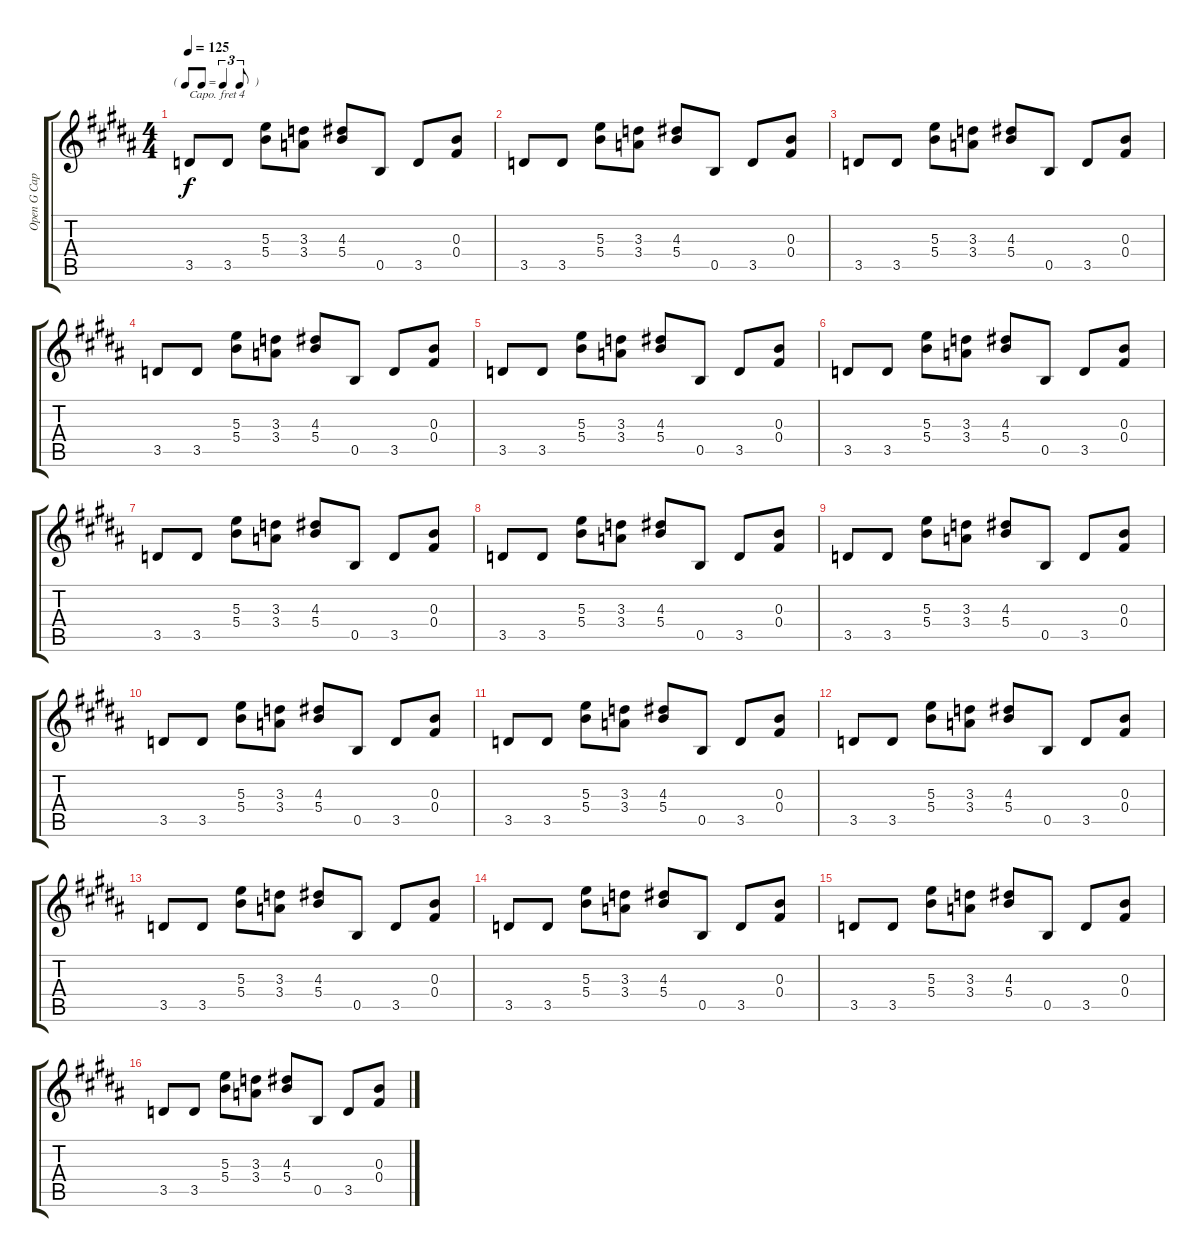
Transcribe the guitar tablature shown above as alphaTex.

\track ("Open G Capo 4" "Open G Cap") {instrument overdrivenguitar}
\staff {score tabs}
\capo 4
\tuning (D4 B3 G3 D3 G2 D2) {hide}
\ts (4 4)
\tf triplet8th
\tempo 125
\clef g2
\ks b
3.5.8{dy f} 3.5.8 (5.3 5.4).8 (3.3 3.4).8 (4.3 5.4).8 0.5.8 3.5.8 (0.3 0.4).8 |
3.5.8 3.5.8 (5.3 5.4).8 (3.3 3.4).8 (4.3 5.4).8 0.5.8 3.5.8 (0.3 0.4).8 |
3.5.8 3.5.8 (5.3 5.4).8 (3.3 3.4).8 (4.3 5.4).8 0.5.8 3.5.8 (0.3 0.4).8 |
3.5.8 3.5.8 (5.3 5.4).8 (3.3 3.4).8 (4.3 5.4).8 0.5.8 3.5.8 (0.3 0.4).8 |
3.5.8 3.5.8 (5.3 5.4).8 (3.3 3.4).8 (4.3 5.4).8 0.5.8 3.5.8 (0.3 0.4).8 |
3.5.8 3.5.8 (5.3 5.4).8 (3.3 3.4).8 (4.3 5.4).8 0.5.8 3.5.8 (0.3 0.4).8 |
3.5.8 3.5.8 (5.3 5.4).8 (3.3 3.4).8 (4.3 5.4).8 0.5.8 3.5.8 (0.3 0.4).8 |
3.5.8 3.5.8 (5.3 5.4).8 (3.3 3.4).8 (4.3 5.4).8 0.5.8 3.5.8 (0.3 0.4).8 |
3.5.8 3.5.8 (5.3 5.4).8 (3.3 3.4).8 (4.3 5.4).8 0.5.8 3.5.8 (0.3 0.4).8 |
3.5.8 3.5.8 (5.3 5.4).8 (3.3 3.4).8 (4.3 5.4).8 0.5.8 3.5.8 (0.3 0.4).8 |
3.5.8 3.5.8 (5.3 5.4).8 (3.3 3.4).8 (4.3 5.4).8 0.5.8 3.5.8 (0.3 0.4).8 |
3.5.8 3.5.8 (5.3 5.4).8 (3.3 3.4).8 (4.3 5.4).8 0.5.8 3.5.8 (0.3 0.4).8 |
3.5.8 3.5.8 (5.3 5.4).8 (3.3 3.4).8 (4.3 5.4).8 0.5.8 3.5.8 (0.3 0.4).8 |
3.5.8 3.5.8 (5.3 5.4).8 (3.3 3.4).8 (4.3 5.4).8 0.5.8 3.5.8 (0.3 0.4).8 |
3.5.8 3.5.8 (5.3 5.4).8 (3.3 3.4).8 (4.3 5.4).8 0.5.8 3.5.8 (0.3 0.4).8 |
3.5.8 3.5.8 (5.3 5.4).8 (3.3 3.4).8 (4.3 5.4).8 0.5.8 3.5.8 (0.3 0.4).8
